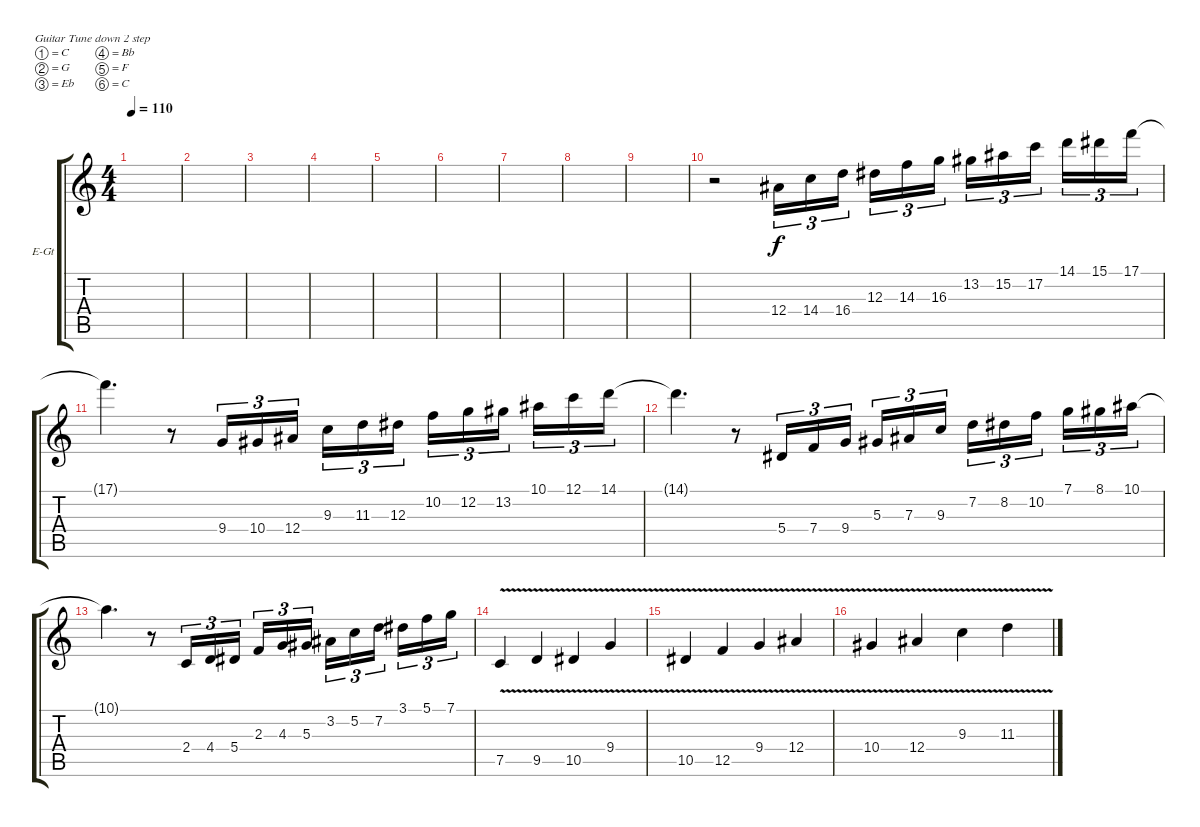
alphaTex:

\defaultSystemsLayout 4
\bracketExtendMode groupsimilarinstruments
\firstSystemTrackNameOrientation horizontal
\otherSystemsTrackNameOrientation horizontal
\track ("Electric Guitar 15" "E-Gt") {instrument distortionguitar}
\staff {score tabs}
\tuning (C4 G3 Eb3 Bb2 F2 C2)
\ts (4 4)
\tempo 110
\clef g2
\scale
0.333333
\ks c
|
\scale
0.333333 |
\scale
0.333333 |
\scale
0.333333 |
\scale
0.333333 |
\scale
0.333333 |
\scale
0.333333 |
\scale
0.333333 |
|
r.2 12.4.16{tu (3 2)} 14.4.16{tu (3 2)} 16.4.16{tu (3 2)} 12.3.16{tu (3 2)} 14.3.16{tu (3 2)} 16.3.16{tu (3 2)} 13.2.16{tu (3 2)} 15.2.16{tu (3 2)} 17.2.16{tu (3 2)} 14.1.16{tu (3 2)} 15.1.16{tu (3 2)} 17.1.16{tu (3 2)} |
17.1{t}.4{d} r.8 9.4.16{tu (3 2)} 10.4.16{tu (3 2)} 12.4.16{tu (3 2)} 9.3.16{tu (3 2)} 11.3.16{tu (3 2)} 12.3.16{tu (3 2)} 10.2.16{tu (3 2)} 12.2.16{tu (3 2)} 13.2.16{tu (3 2)} 10.1.16{tu (3 2)} 12.1.16{tu (3 2)} 14.1.16{tu (3 2)} |
14.1{t}.4{d} r.8 5.4.16{tu (3 2)} 7.4.16{tu (3 2)} 9.4.16{tu (3 2)} 5.3.16{tu (3 2)} 7.3.16{tu (3 2)} 9.3.16{tu (3 2)} 7.2.16{tu (3 2)} 8.2.16{tu (3 2)} 10.2.16{tu (3 2)} 7.1.16{tu (3 2)} 8.1.16{tu (3 2)} 10.1.16{tu (3 2)} |
10.1{t}.4{d} r.8 2.4.16{tu (3 2)} 4.4.16{tu (3 2)} 5.4.16{tu (3 2)} 2.3.16{tu (3 2)} 4.3.16{tu (3 2)} 5.3.16{tu (3 2)} 3.2.16{tu (3 2)} 5.2.16{tu (3 2)} 7.2.16{tu (3 2)} 3.1.16{tu (3 2)} 5.1.16{tu (3 2)} 7.1.16{tu (3 2)} |
7.5{v}.4 9.5{v}.4 10.5{v}.4 9.4{v}.4 |
10.5{v}.4 12.5{v}.4 9.4{v}.4 12.4{v}.4 |
10.4{v}.4 12.4{v}.4 9.3{v}.4 11.3{v}.4
